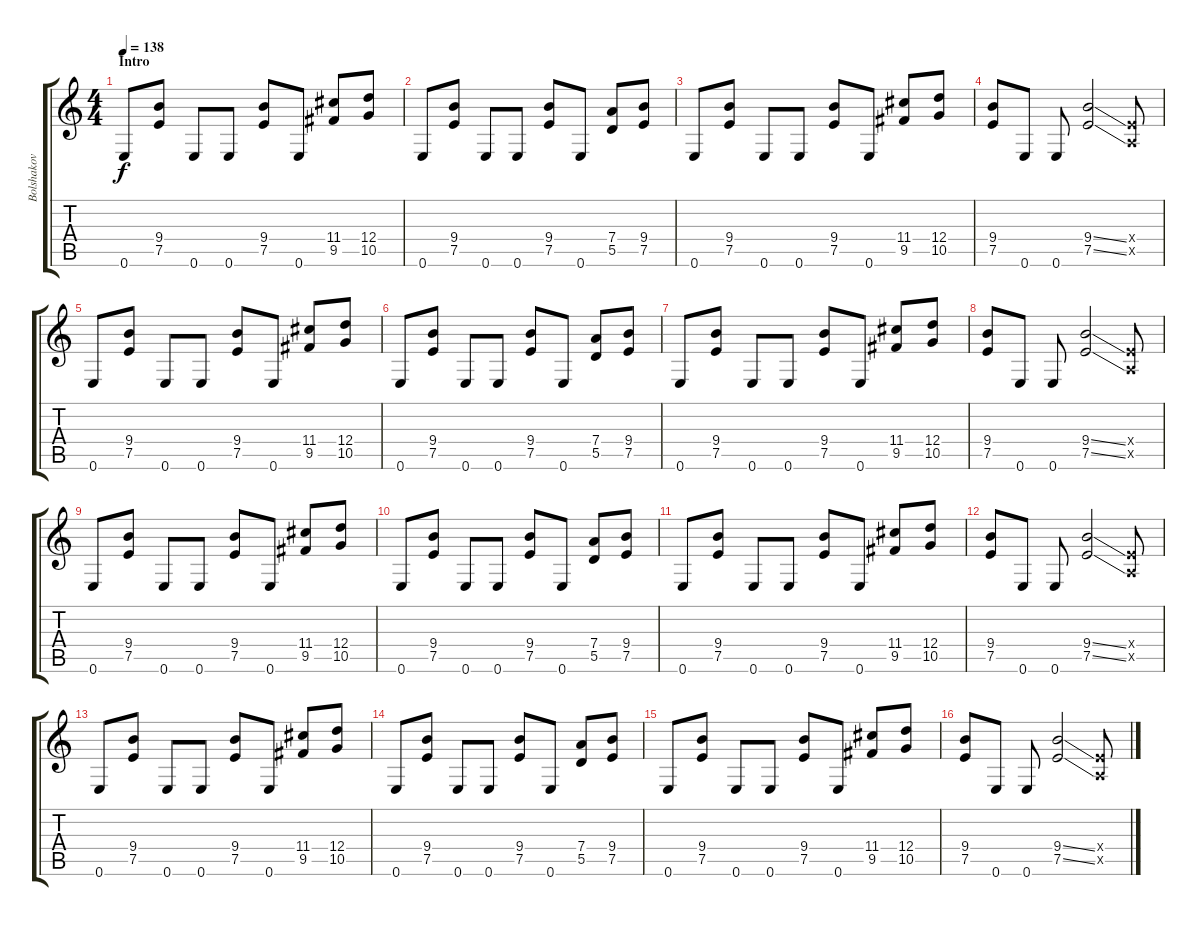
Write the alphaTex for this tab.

\track ("Bolshakov" "Bolshakov") {instrument overdrivenguitar}
\staff {score tabs}
\tuning (E4 B3 G3 D3 A2 E2) {hide}
\ts (4 4)
\section ("" "Intro")
\tempo 138
\clef g2
\ks c
0.6.8{dy f instrument overdrivenguitar} (9.4 7.5).8 0.6.8 0.6.8 (9.4 7.5).8 0.6.8 (11.4 9.5).8 (12.4 10.5).8 |
0.6.8 (9.4 7.5).8 0.6.8 0.6.8 (9.4 7.5).8 0.6.8 (7.4 5.5).8 (9.4 7.5).8 |
0.6.8 (9.4 7.5).8 0.6.8 0.6.8 (9.4 7.5).8 0.6.8 (11.4 9.5).8 (12.4 10.5).8 |
(9.4 7.5).8 0.6.8 0.6.8 (9.4{ss} 7.5{ss}).2 (2.4{x} 0.5{x}).8 |
0.6.8 (9.4 7.5).8 0.6.8 0.6.8 (9.4 7.5).8 0.6.8 (11.4 9.5).8 (12.4 10.5).8 |
0.6.8 (9.4 7.5).8 0.6.8 0.6.8 (9.4 7.5).8 0.6.8 (7.4 5.5).8 (9.4 7.5).8 |
0.6.8 (9.4 7.5).8 0.6.8 0.6.8 (9.4 7.5).8 0.6.8 (11.4 9.5).8 (12.4 10.5).8 |
(9.4 7.5).8 0.6.8 0.6.8 (9.4{ss} 7.5{ss}).2 (2.4{x} 0.5{x}).8 |
0.6.8 (9.4 7.5).8 0.6.8 0.6.8 (9.4 7.5).8 0.6.8 (11.4 9.5).8 (12.4 10.5).8 |
0.6.8 (9.4 7.5).8 0.6.8 0.6.8 (9.4 7.5).8 0.6.8 (7.4 5.5).8 (9.4 7.5).8 |
0.6.8 (9.4 7.5).8 0.6.8 0.6.8 (9.4 7.5).8 0.6.8 (11.4 9.5).8 (12.4 10.5).8 |
(9.4 7.5).8 0.6.8 0.6.8 (9.4{ss} 7.5{ss}).2 (2.4{x} 0.5{x}).8 |
0.6.8 (9.4 7.5).8 0.6.8 0.6.8 (9.4 7.5).8 0.6.8 (11.4 9.5).8 (12.4 10.5).8 |
0.6.8 (9.4 7.5).8 0.6.8 0.6.8 (9.4 7.5).8 0.6.8 (7.4 5.5).8 (9.4 7.5).8 |
0.6.8 (9.4 7.5).8 0.6.8 0.6.8 (9.4 7.5).8 0.6.8 (11.4 9.5).8 (12.4 10.5).8 |
(9.4 7.5).8 0.6.8 0.6.8 (9.4{ss} 7.5{ss}).2 (2.4{x} 0.5{x}).8
